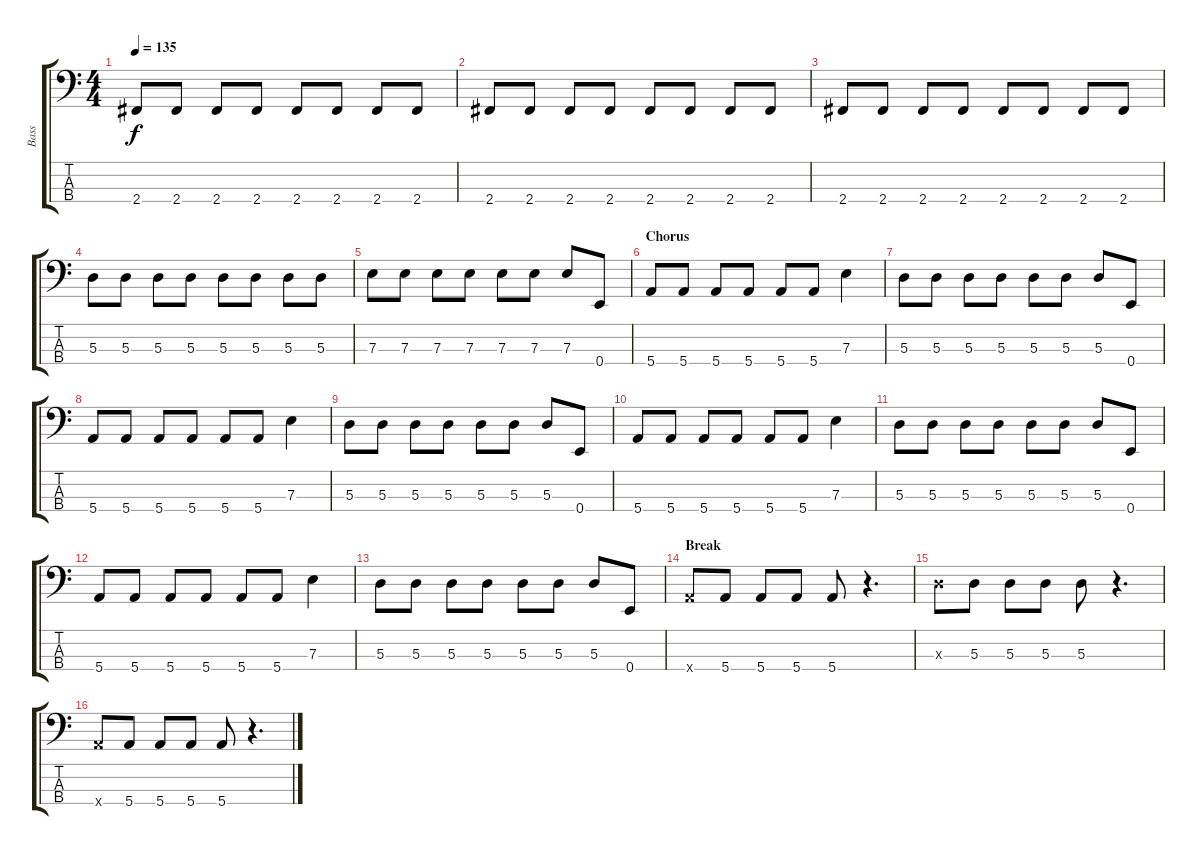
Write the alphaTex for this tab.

\track ("Bass" "Bass") {instrument electricbassfinger}
\staff {score tabs}
\tuning (G2 D2 A1 E1) {hide}
\ts (4 4)
\tempo 135
\clef f4
\ks c
2.4.8{dy f} 2.4.8 2.4.8 2.4.8 2.4.8 2.4.8 2.4.8 2.4.8 |
2.4.8 2.4.8 2.4.8 2.4.8 2.4.8 2.4.8 2.4.8 2.4.8 |
2.4.8 2.4.8 2.4.8 2.4.8 2.4.8 2.4.8 2.4.8 2.4.8 |
5.3.8 5.3.8 5.3.8 5.3.8 5.3.8 5.3.8 5.3.8 5.3.8 |
7.3.8 7.3.8 7.3.8 7.3.8 7.3.8 7.3.8 7.3.8 0.4.8 |
\section ("" "Chorus")
5.4.8 5.4.8 5.4.8 5.4.8 5.4.8 5.4.8 7.3.4 |
5.3.8 5.3.8 5.3.8 5.3.8 5.3.8 5.3.8 5.3.8 0.4.8 |
5.4.8 5.4.8 5.4.8 5.4.8 5.4.8 5.4.8 7.3.4 |
5.3.8 5.3.8 5.3.8 5.3.8 5.3.8 5.3.8 5.3.8 0.4.8 |
5.4.8 5.4.8 5.4.8 5.4.8 5.4.8 5.4.8 7.3.4 |
5.3.8 5.3.8 5.3.8 5.3.8 5.3.8 5.3.8 5.3.8 0.4.8 |
5.4.8 5.4.8 5.4.8 5.4.8 5.4.8 5.4.8 7.3.4 |
5.3.8 5.3.8 5.3.8 5.3.8 5.3.8 5.3.8 5.3.8 0.4.8 |
\section ("" "Break")
5.4{x}.8 5.4.8 5.4.8 5.4.8 5.4.8 r.4{d} |
5.3{x}.8 5.3.8 5.3.8 5.3.8 5.3.8 r.4{d} |
5.4{x}.8 5.4.8 5.4.8 5.4.8 5.4.8 r.4{d}
